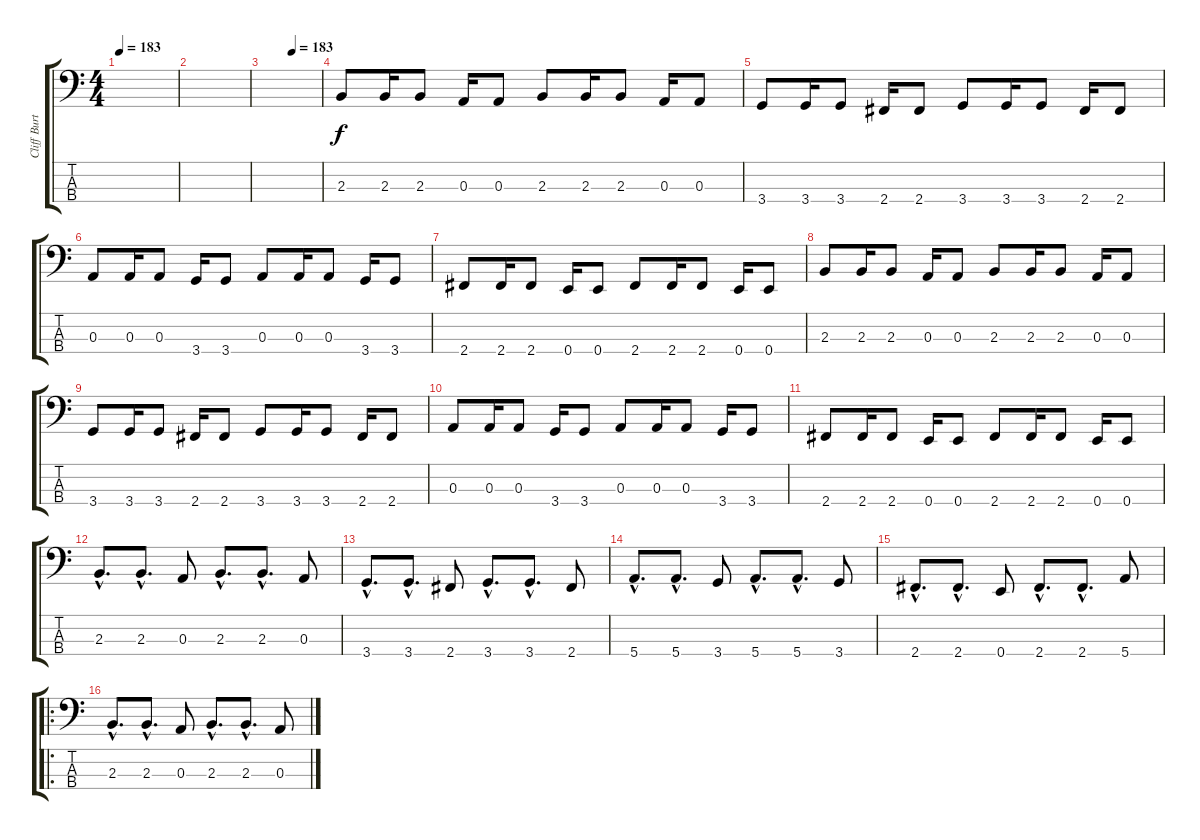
\track ("Cliff Burton" "Cliff Burt") {instrument electricbassfinger}
\staff {score tabs}
\tuning (G2 D2 A1 E1) {hide}
\ts (4 4)
\tempo 183
\tempo 160
\tempo 183
\clef f4
\ks c
|
|
\tempo (183 0.5)
|
2.3.8 2.3.16 2.3.8 0.3.16 0.3.8 2.3.8 2.3.16 2.3.8 0.3.16 0.3.8 |
3.4.8 3.4.16 3.4.8 2.4.16 2.4.8 3.4.8 3.4.16 3.4.8 2.4.16 2.4.8 |
0.3.8 0.3.16 0.3.8 3.4.16 3.4.8 0.3.8 0.3.16 0.3.8 3.4.16 3.4.8 |
2.4.8 2.4.16 2.4.8 0.4.16 0.4.8 2.4.8 2.4.16 2.4.8 0.4.16 0.4.8 |
2.3.8 2.3.16 2.3.8 0.3.16 0.3.8 2.3.8 2.3.16 2.3.8 0.3.16 0.3.8 |
3.4.8 3.4.16 3.4.8 2.4.16 2.4.8 3.4.8 3.4.16 3.4.8 2.4.16 2.4.8 |
0.3.8 0.3.16 0.3.8 3.4.16 3.4.8 0.3.8 0.3.16 0.3.8 3.4.16 3.4.8 |
2.4.8 2.4.16 2.4.8 0.4.16 0.4.8 2.4.8 2.4.16 2.4.8 0.4.16 0.4.8 |
2.3{hac}.8{d} 2.3{hac}.8{d} 0.3.8 2.3{hac}.8{d} 2.3{hac}.8{d} 0.3.8 |
3.4{hac}.8{d} 3.4{hac}.8{d} 2.4.8 3.4{hac}.8{d} 3.4{hac}.8{d} 2.4.8 |
5.4{hac}.8{d} 5.4{hac}.8{d} 3.4.8 5.4{hac}.8{d} 5.4{hac}.8{d} 3.4.8 |
2.4{hac}.8{d} 2.4{hac}.8{d} 0.4.8 2.4{hac}.8{d} 2.4{hac}.8{d} 5.4.8 |
\ro
2.3{hac}.8{d} 2.3{hac}.8{d} 0.3.8 2.3{hac}.8{d} 2.3{hac}.8{d} 0.3.8
